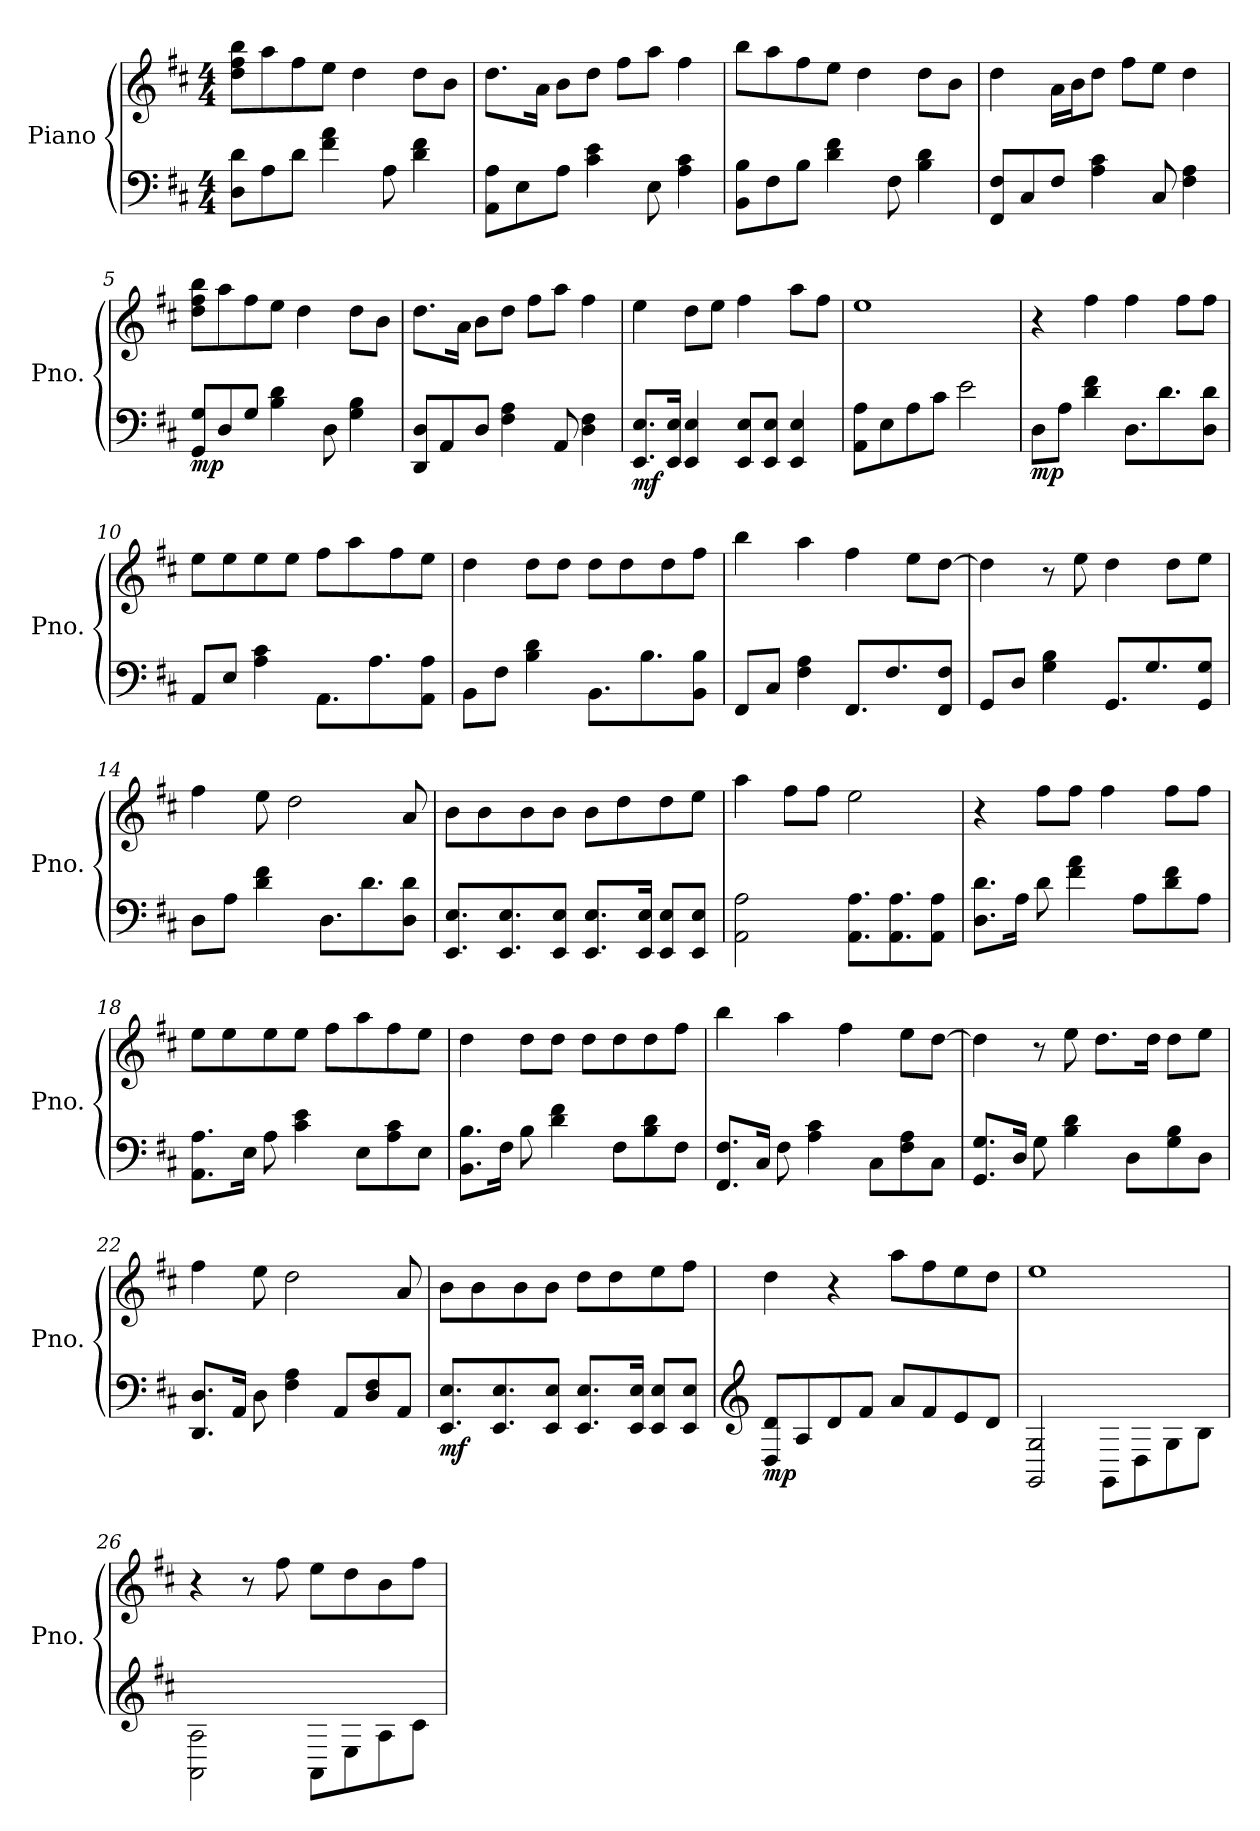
**kern	**kern	**dynam
*part1	*part1	*part1
*staff2	*staff1	*staff1/2
*I"Piano	*	*
*I'Pno.	*	*
*clefF4	*clefG2	*
*k[f#c#]	*k[f#c#]	*
*M4/4	*M4/4	*
*MM168	*MM168	*
=1	=1	=1
!	!	!LO:DY:b=2
!	!	!LO:DY:n=1:b
8D\ 8d\L	8dd\ 8ff#\ 8bb\L	p f
8A\	8aa\	.
8d\J	8ff#\	.
4f#\ 4a\	8ee\J	.
.	4dd\	.
8A\	.	.
4d\ 4f#\	8dd\L	.
.	8b\J	.
=2	=2	=2
8AA\ 8A\L	8.dd\L	.
8E\	.	.
.	16a\Jk	.
8A\J	8b\L	.
4c#\ 4e\	8dd\J	.
.	8ff#\L	.
8E\	8aa\J	.
4A\ 4c#\	4ff#\	.
=3	=3	=3
8BB\ 8B\L	8bb\L	.
8F#\	8aa\	.
8B\J	8ff#\	.
4d\ 4f#\	8ee\J	.
.	4dd\	.
8F#\	.	.
4B\ 4d\	8dd\L	.
.	8b\J	.
=4	=4	=4
8FF#/ 8F#/L	4dd\	.
8C#/	.	.
8F#/J	16a\LL	.
.	16b\J	.
4A\ 4c#\	8dd\J	.
.	8ff#\L	.
8C#/	8ee\J	.
4F#\ 4A\	4dd\	.
=5	=5	=5
!	!	!LO:DY:b=2
8GG/ 8G/L	8dd\ 8ff#\ 8bb\L	mp
8D/	8aa\	.
8G/J	8ff#\	.
4B\ 4d\	8ee\J	.
.	4dd\	.
8D\	.	.
4G\ 4B\	8dd\L	.
.	8b\J	.
!!LO:LB:g=z
=6	=6	=6
8DD/ 8D/L	8.dd\L	.
8AA/	.	.
.	16a\Jk	.
8D/J	8b\L	.
4F#\ 4A\	8dd\J	.
.	8ff#\L	.
8AA/	8aa\J	.
4D\ 4F#\	4ff#\	.
=7	=7	=7
!	!	!LO:DY:b=2
8.EE/ 8.E/L	4ee\	mf
16EE/ 16E/Jk	.	.
4EE/ 4E/	8dd\L	.
.	8ee\J	.
8EE/ 8E/L	4ff#\	.
8EE/ 8E/J	.	.
4EE/ 4E/	8aa\L	.
.	8ff#\J	.
=8	=8	=8
8AA\ 8A\L	1ee	.
8E\	.	.
8A\	.	.
8c#\J	.	.
2e\	.	.
=9	=9	=9
!	!	!LO:DY:b=2
8D\L	4r	mp
8A\J	.	.
4d\ 4f#\	4ff#\	.
8.D\L	4ff#\	.
8.d\	.	.
.	8ff#\L	.
8D\ 8d\J	8ff#\J	.
=10	=10	=10
8AA/L	8ee\L	.
8E/J	8ee\	.
4A\ 4c#\	8ee\	.
.	8ee\J	.
8.AA\L	8ff#\L	.
.	8aa\	.
8.A\	.	.
.	8ff#\	.
8AA\ 8A\J	8ee\J	.
!!LO:LB:g=z
=11	=11	=11
8BB\L	4dd\	.
8F#\J	.	.
4B\ 4d\	8dd\L	.
.	8dd\J	.
8.BB\L	8dd\L	.
.	8dd\	.
8.B\	.	.
.	8dd\	.
8BB\ 8B\J	8ff#\J	.
=12	=12	=12
8FF#/L	4bb\	.
8C#/J	.	.
4F#\ 4A\	4aa\	.
8.FF#/L	4ff#\	.
8.F#/	.	.
.	8ee\L	.
8FF#/ 8F#/J	[8dd\J	.
=13	=13	=13
8GG/L	4dd\]	.
8D/J	.	.
4G\ 4B\	8r	.
.	8ee\	.
8.GG/L	4dd\	.
8.G/	.	.
.	8dd\L	.
8GG/ 8G/J	8ee\J	.
=14	=14	=14
8D\L	4ff#\	.
8A\J	.	.
4d\ 4f#\	8ee\	.
.	2dd\	.
8.D\L	.	.
8.d\	.	.
8D\ 8d\J	8a/	.
=15	=15	=15
8.EE/ 8.E/L	8b\L	.
.	8b\	.
8.EE/ 8.E/	.	.
.	8b\	.
8EE/ 8E/J	8b\J	.
8.EE/ 8.E/L	8b\L	.
.	8dd\	.
16EE/ 16E/Jk	.	.
8EE/ 8E/L	8dd\	.
8EE/ 8E/J	8ee\J	.
!!LO:LB:g=z
=16	=16	=16
2AA\ 2A\	4aa\	.
.	8ff#\L	.
.	8ff#\J	.
8.AA\ 8.A\L	2ee\	.
8.AA\ 8.A\	.	.
8AA\ 8A\J	.	.
=17	=17	=17
8.D\ 8.d\L	4r	.
16A\Jk	.	.
8d\	8ff#\L	.
4f#\ 4a\	8ff#\J	.
.	4ff#\	.
8A\L	.	.
8d\ 8f#\	8ff#\L	.
8A\J	8ff#\J	.
=18	=18	=18
8.AA\ 8.A\L	8ee\L	.
.	8ee\	.
16E\Jk	.	.
8A\	8ee\	.
4c#\ 4e\	8ee\J	.
.	8ff#\L	.
8E\L	8aa\	.
8A\ 8c#\	8ff#\	.
8E\J	8ee\J	.
=19	=19	=19
8.BB\ 8.B\L	4dd\	.
16F#\Jk	.	.
8B\	8dd\L	.
4d\ 4f#\	8dd\J	.
.	8dd\L	.
8F#\L	8dd\	.
8B\ 8d\	8dd\	.
8F#\J	8ff#\J	.
=20	=20	=20
8.FF#/ 8.F#/L	4bb\	.
16C#/Jk	.	.
8F#\	4aa\	.
4A\ 4c#\	.	.
.	4ff#\	.
8C#\L	.	.
8F#\ 8A\	8ee\L	.
8C#\J	[8dd\J	.
!!LO:LB:g=z
=21	=21	=21
8.GG/ 8.G/L	4dd\]	.
16D/Jk	.	.
8G\	8r	.
4B\ 4d\	8ee\	.
.	8.dd\L	.
8D\L	.	.
.	16dd\Jk	.
8G\ 8B\	8dd\L	.
8D\J	8ee\J	.
=22	=22	=22
8.DD/ 8.D/L	4ff#\	.
16AA/Jk	.	.
8D\	8ee\	.
4F#\ 4A\	2dd\	.
8AA/L	.	.
8D/ 8F#/	.	.
8AA/J	8a/	.
=23	=23	=23
!	!	!LO:DY:b=2
8.EE/ 8.E/L	8b\L	mf
.	8b\	.
8.EE/ 8.E/	.	.
.	8b\	.
8EE/ 8E/J	8b\J	.
8.EE/ 8.E/L	8dd\L	.
.	8dd\	.
16EE/ 16E/Jk	.	.
8EE/ 8E/L	8ee\	.
8EE/ 8E/J	8ff#\J	.
=24	=24	=24
*clefG2	*	*
!	!	!LO:DY:b=2
8D/ 8d/L	4dd\	mp
8A/	.	.
8d/	4r	.
8f#/J	.	.
8a/L	8aa\L	.
8f#/	8ff#\	.
8e/	8ee\	.
8d/J	8dd\J	.
=25	=25	=25
2GG/ 2G/	1ee	.
8GG\L	.	.
8D\	.	.
8G\	.	.
8B\J	.	.
!!LO:PB:g=z
=26	=26	=26
2AA\ 2A\	4r	.
.	8r	.
.	8ff#\	.
8AA\L	8ee\L	.
8E\	8dd\	.
8A\	8b\	.
8c#\J	8ff#\J	.
=	=	=
*-	*-	*-
